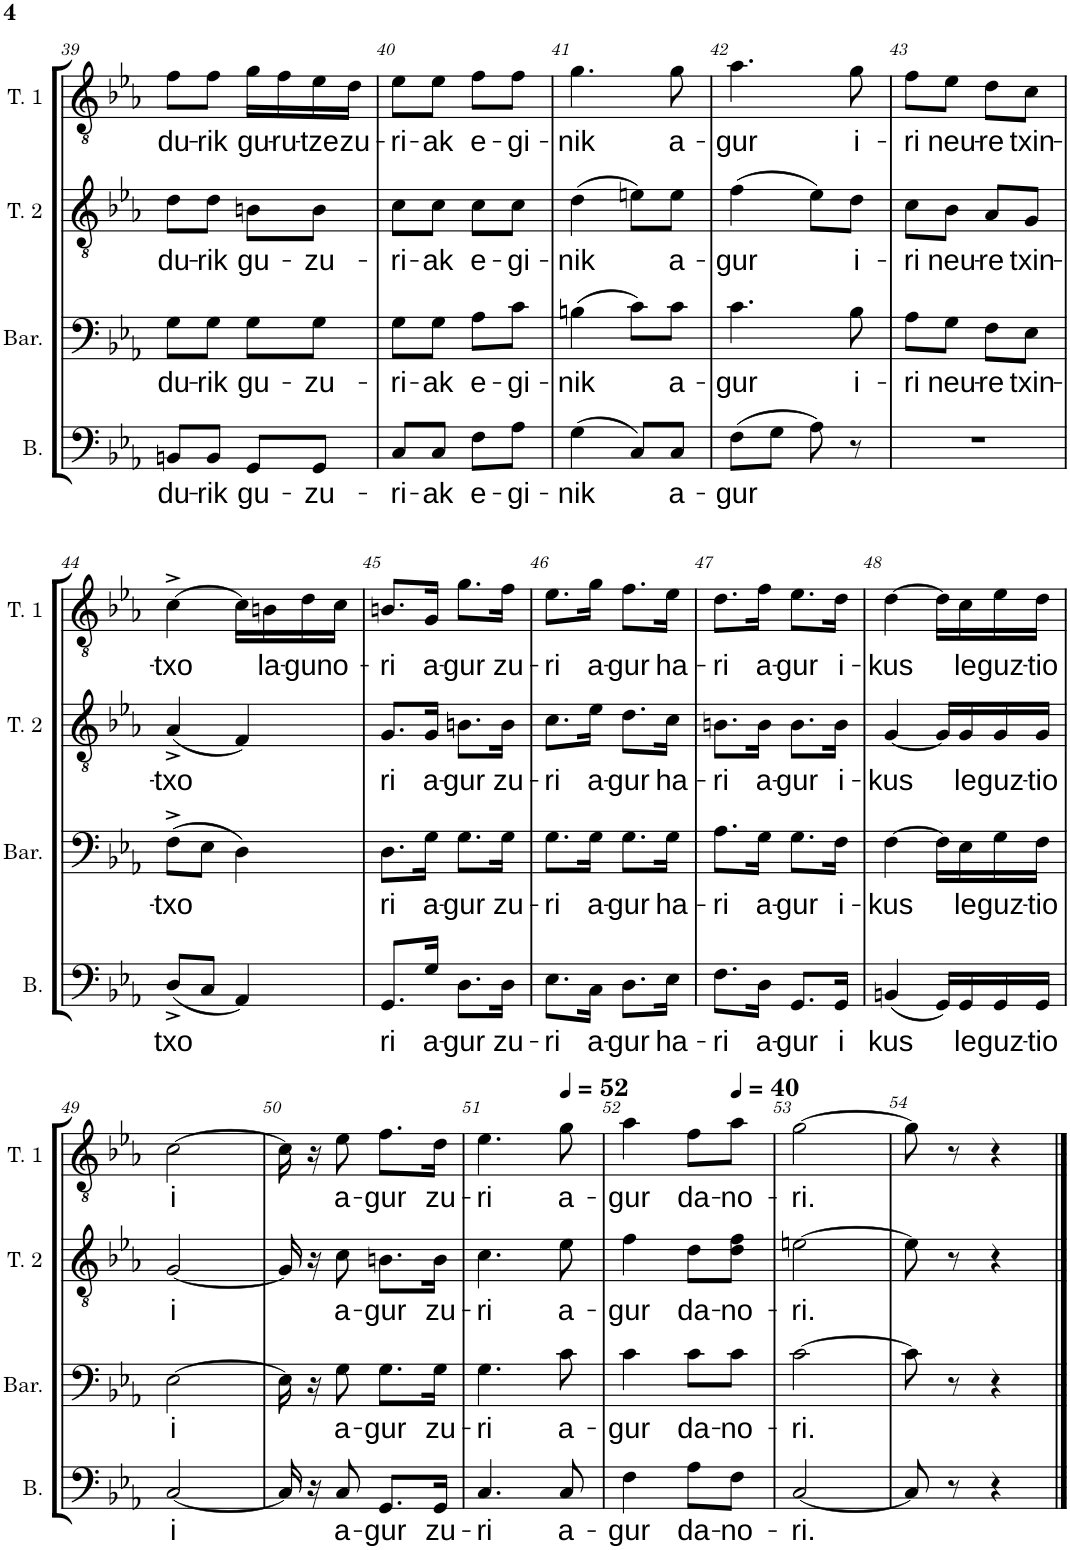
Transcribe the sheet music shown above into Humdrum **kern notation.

**kern	**text	**kern	**text	**kern	**text	**kern	**text
*part4	*part4	*part3	*part3	*part2	*part2	*part1	*part1
*staff4	*staff4	*staff3	*staff3	*staff2	*staff2	*staff1	*staff1
*I"Basse	*	*I"Baryton	*	*I"Ténor 2	*	*I"Ténor 1	*
*I'B.	*	*I'Bar.	*	*I'T. 2	*	*I'T. 1	*
!!LO:PB:g=z
*clefF4	*	*clefF4	*	*clefGv2	*	*clefGv2	*
*k[b-e-a-]	*	*k[b-e-a-]	*	*k[b-e-a-]	*	*k[b-e-a-]	*
*M2/4	*	*M2/4	*	*M2/4	*	*M2/4	*
=39	=39	=39	=39	=39	=39	=39	=39
!	!LO:LY:b	!	!LO:LY:b	!	!LO:LY:b	!	!LO:LY:b
8BBn/L	du-	8G\L	du-	8d\L	du-	8f\L	du-
!	!LO:LY:b	!	!LO:LY:b	!	!LO:LY:b	!	!LO:LY:b
8BB/J	-rik	8G\J	-rik	8d\J	-rik	8f\J	-rik
!	!LO:LY:b	!	!LO:LY:b	!	!LO:LY:b	!	!LO:LY:b
8GG/L	gu-	8G\L	gu-	8Bn\L	gu-	16g\LL	gu-
!	!	!	!	!	!	!	!LO:LY:b
.	.	.	.	.	.	16f\	-ru-
!	!LO:LY:b	!	!LO:LY:b	!	!LO:LY:b	!	!LO:LY:b
8GG/J	-zu-	8G\J	-zu-	8B\J	-zu-	16e-\	-tze
!	!	!	!	!	!	!	!LO:LY:b
.	.	.	.	.	.	16d\JJ	zu-
=40	=40	=40	=40	=40	=40	=40	=40
!	!LO:LY:b	!	!LO:LY:b	!	!LO:LY:b	!	!LO:LY:b
8C/L	-ri-	8G\L	-ri-	8c\L	-ri-	8e-\L	-ri-
!	!LO:LY:b	!	!LO:LY:b	!	!LO:LY:b	!	!LO:LY:b
8C/J	-ak	8G\J	-ak	8c\J	-ak	8e-\J	-ak
!	!LO:LY:b	!	!LO:LY:b	!	!LO:LY:b	!	!LO:LY:b
8F\L	e-	8A-\L	e-	8c\L	e-	8f\L	e-
!	!LO:LY:b	!	!LO:LY:b	!	!LO:LY:b	!	!LO:LY:b
8A-\J	-gi-	8c\J	-gi-	8c\J	-gi-	8f\J	-gi-
=41	=41	=41	=41	=41	=41	=41	=41
!	!LO:LY:b	!	!LO:LY:b	!	!LO:LY:b	!	!LO:LY:b
(4G\	-nik	(4Bn\	-nik	(4d\	-nik	4.g\	-nik
8C/L)	.	8c\L)	.	8en\L)	.	.	.
!	!LO:LY:b	!	!LO:LY:b	!	!LO:LY:b	!	!LO:LY:b
8C/J	a-	8c\J	a-	8e\J	a-	8g\	a-
=42	=42	=42	=42	=42	=42	=42	=42
!	!LO:LY:b	!	!LO:LY:b	!	!LO:LY:b	!	!LO:LY:b
(8F\L	-gur	4.c\	-gur	(4f\	-gur	4.a-\	-gur
8G\J	.	.	.	.	.	.	.
8A-\)	.	.	.	8e-\L)	.	.	.
!	!	!	!LO:LY:b	!	!LO:LY:b	!	!LO:LY:b
8r	.	8B-\	i-	8d\J	i-	8g\	i-
=43	=43	=43	=43	=43	=43	=43	=43
!	!	!	!LO:LY:b	!	!LO:LY:b	!	!LO:LY:b
2r	.	8A-\L	-ri	8c\L	-ri	8f\L	-ri
!	!	!	!LO:LY:b	!	!LO:LY:b	!	!LO:LY:b
.	.	8G\J	neu-	8B-\J	neu-	8e-\J	neu-
!	!	!	!LO:LY:b	!	!LO:LY:b	!	!LO:LY:b
.	.	8F\L	-re	8A-/L	-re	8d\L	-re
!	!	!	!LO:LY:b	!	!LO:LY:b	!	!LO:LY:b
.	.	8E-\J	txin-	8G/J	txin-	8c\J	txin-
!!LO:LB:g=z
=44	=44	=44	=44	=44	=44	=44	=44
!	!LO:LY:b	!	!LO:LY:b	!	!LO:LY:b	!	!LO:LY:b
(8D^/L	-txo	(8F^\L	-txo	(4A-^/	-txo	[4c^\	-txo
8C/J	.	8E-\J	.	.	.	.	.
4AA-/)	.	4D\)	.	4F/)	.	16c\LL]	.
!	!	!	!	!	!	!	!LO:LY:b
.	.	.	.	.	.	16Bn\	la-
!	!	!	!	!	!	!	!LO:LY:b
.	.	.	.	.	.	16d\	-gun
!	!	!	!	!	!	!	!LO:LY:b
.	.	.	.	.	.	16c\JJ	o-
=45	=45	=45	=45	=45	=45	=45	=45
!	!LO:LY:b	!	!LO:LY:b	!	!LO:LY:b	!	!LO:LY:b
8.GG/L	-ri	8.D\L	-ri	8.G/L	-ri	8.Bn/L	-ri
!	!LO:LY:b	!	!LO:LY:b	!	!LO:LY:b	!	!LO:LY:b
16G/Jk	a-	16G\Jk	a-	16G/Jk	a-	16G/Jk	a-
!	!LO:LY:b	!	!LO:LY:b	!	!LO:LY:b	!	!LO:LY:b
8.D\L	-gur	8.G\L	-gur	8.Bn\L	-gur	8.g\L	-gur
!	!LO:LY:b	!	!LO:LY:b	!	!LO:LY:b	!	!LO:LY:b
16D\Jk	zu-	16G\Jk	zu-	16B\Jk	zu-	16f\Jk	zu-
=46	=46	=46	=46	=46	=46	=46	=46
!	!LO:LY:b	!	!LO:LY:b	!	!LO:LY:b	!	!LO:LY:b
8.E-\L	-ri	8.G\L	-ri	8.c\L	-ri	8.e-\L	-ri
!	!LO:LY:b	!	!LO:LY:b	!	!LO:LY:b	!	!LO:LY:b
16C\Jk	a-	16G\Jk	a-	16e-\Jk	a-	16g\Jk	a-
!	!LO:LY:b	!	!LO:LY:b	!	!LO:LY:b	!	!LO:LY:b
8.D\L	-gur	8.G\L	-gur	8.d\L	-gur	8.f\L	-gur
!	!LO:LY:b	!	!LO:LY:b	!	!LO:LY:b	!	!LO:LY:b
16E-\Jk	ha-	16G\Jk	ha-	16c\Jk	ha-	16e-\Jk	ha-
=47	=47	=47	=47	=47	=47	=47	=47
!	!LO:LY:b	!	!LO:LY:b	!	!LO:LY:b	!	!LO:LY:b
8.F\L	-ri	8.A-\L	-ri	8.Bn\L	-ri	8.d\L	-ri
!	!LO:LY:b	!	!LO:LY:b	!	!LO:LY:b	!	!LO:LY:b
16D\Jk	a-	16G\Jk	a-	16B\Jk	a-	16f\Jk	a-
!	!LO:LY:b	!	!LO:LY:b	!	!LO:LY:b	!	!LO:LY:b
8.GG/L	-gur	8.G\L	-gur	8.B\L	-gur	8.e-\L	-gur
!	!LO:LY:b	!	!LO:LY:b	!	!LO:LY:b	!	!LO:LY:b
16GG/Jk	i	16F\Jk	i-	16B\Jk	i-	16d\Jk	i-
=48	=48	=48	=48	=48	=48	=48	=48
!	!LO:LY:b	!	!LO:LY:b	!	!LO:LY:b	!	!LO:LY:b
(4BBn/	-kus	[4F\	-kus	[4G/	-kus	[4d\	-kus
16GG/LL)	.	16F\LL]	.	16G/LL]	.	16d\LL]	.
!	!LO:LY:b	!	!LO:LY:b	!	!LO:LY:b	!	!LO:LY:b
16GG/	le	16E-\	le	16G/	le	16c\	le
!	!LO:LY:b	!	!LO:LY:b	!	!LO:LY:b	!	!LO:LY:b
16GG/	guz-	16G\	guz-	16G/	guz-	16e-\	guz-
!	!LO:LY:b	!	!LO:LY:b	!	!LO:LY:b	!	!LO:LY:b
16GG/JJ	-tio	16F\JJ	-tio	16G/JJ	-tio	16d\JJ	-tio
!!LO:LB:g=z
=49	=49	=49	=49	=49	=49	=49	=49
!	!LO:LY:b	!	!LO:LY:b	!	!LO:LY:b	!	!LO:LY:b
[2C/	i	[2E-\	i	[2G/	i	[2c\	i
=50	=50	=50	=50	=50	=50	=50	=50
16C/]	.	16E-\]	.	16G/]	.	16c\]	.
16r	.	16r	.	16r	.	16r	.
!	!LO:LY:b	!	!LO:LY:b	!	!LO:LY:b	!	!LO:LY:b
8C/	a-	8G\	a-	8c\	a-	8e-\	a-
!	!LO:LY:b	!	!LO:LY:b	!	!LO:LY:b	!	!LO:LY:b
8.GG/L	-gur	8.G\L	-gur	8.Bn\L	-gur	8.f\L	-gur
!	!LO:LY:b	!	!LO:LY:b	!	!LO:LY:b	!	!LO:LY:b
16GG/Jk	zu-	16G\Jk	zu-	16B\Jk	zu-	16d\Jk	zu-
=51	=51	=51	=51	=51	=51	=51	=51
!	!LO:LY:b	!	!LO:LY:b	!	!LO:LY:b	!	!LO:LY:b
4.C/	-ri	4.G\	-ri	4.c\	-ri	4.e-\	-ri
*	*	*	*	*	*	*MM52	*
!	!LO:LY:b	!	!LO:LY:b	!	!LO:LY:b	!	!LO:LY:b
8C/	a-	8c\	a-	8e-\	a-	8g\	a-
=52	=52	=52	=52	=52	=52	=52	=52
!	!LO:LY:b	!	!LO:LY:b	!	!LO:LY:b	!	!LO:LY:b
4F\	-gur	4c\	-gur	4f\	-gur	4a-\	-gur
!	!LO:LY:b	!	!LO:LY:b	!	!LO:LY:b	!	!LO:LY:b
8A-\L	da-	8c\L	da-	8d\L	da-	8f\L	da-
*	*	*	*	*	*	*MM40	*
!	!LO:LY:b	!	!LO:LY:b	!	!LO:LY:b	!	!LO:LY:b
8F\J	-no-	8c\J	-no-	8d\ 8f\J	-no-	8a-\J	-no-
=53	=53	=53	=53	=53	=53	=53	=53
!	!LO:LY:b	!	!LO:LY:b	!	!LO:LY:b	!	!LO:LY:b
[2C/	-ri.	[2c\	-ri.	[2en\	-ri.	[2g\	-ri.
=54	=54	=54	=54	=54	=54	=54	=54
8C/]	.	8c\]	.	8e\]	.	8g\]	.
8r	.	8r	.	8r	.	8r	.
4r	.	4r	.	4r	.	4r	.
==	==	==	==	==	==	==	==
*-	*-	*-	*-	*-	*-	*-	*-
